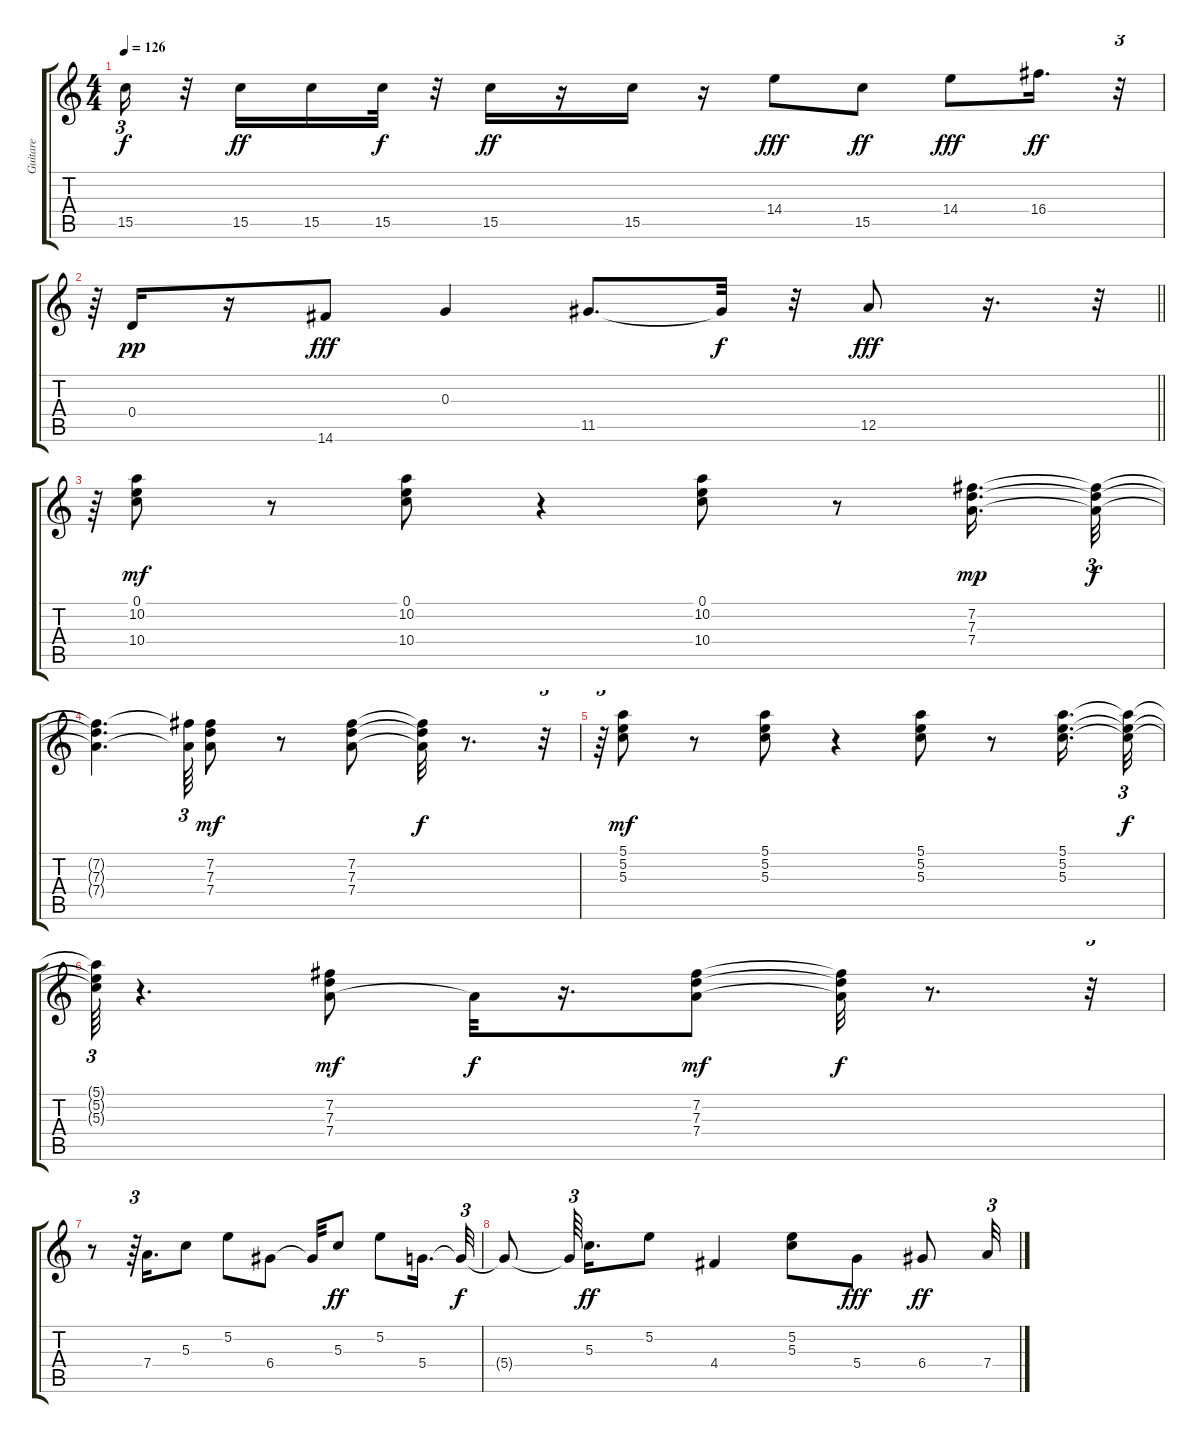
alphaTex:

\track ("Guitare" "Guitare") {instrument electricguitarjazz}
\staff {score tabs}
\tuning (E4 B3 G3 D3 A2 E2) {hide}
\ts (4 4)
\tempo 126
\clef g2
\ks c
15.5{t}.16{tu (3 2) dy f} r.32 15.5.16{dy ff} 15.5.16 15.5.32{dy f} r.32 15.5.16{dy ff} r.16 15.5.16 r.16 14.4.8{dy fff} 15.5.8{dy ff} 14.4.8{dy fff} 16.4.16{d dy ff} r.32{tu (3 2)} |
\barLineRight lightlight
r.64{tu (3 2)} 0.4.16{dy pp} r.16 14.6.8{dy fff} 0.3.4 11.5.8{d} 11.5{t}.32{dy f} r.32 12.5.8{dy fff} r.16{d} r.32{tu (3 2)} |
r.64{tu (3 2)} (0.1 10.2 10.4).8{dy mf} r.8 (0.1 10.2 10.4).8 r.4 (0.1 10.2 10.4).8 r.8 (7.2 7.3 7.4).16{d dy mp} (7.2{t} 7.3{t} 7.4{t}).32{tu (3 2) dy f} |
(7.2{t} 7.3{t} 7.4{t}).4{d} (7.2{t} 7.4{t}).64{tu (3 2)} (7.2 7.3 7.4).8{dy mf} r.8 (7.2 7.3 7.4).8 (7.2{t} 7.3{t} 7.4{t}).32{dy f} r.8{d} r.32{tu (3 2)} |
r.64{tu (3 2)} (5.1 5.2 5.3).8{dy mf} r.8 (5.1 5.2 5.3).8 r.4 (5.1 5.2 5.3).8 r.8 (5.1 5.2 5.3).16{d} (5.1{t} 5.2{t} 5.3{t}).32{tu (3 2) dy f} |
(5.1{t} 5.2{t} 5.3{t}).64{tu (3 2)} r.4{d} (7.2 7.3 7.4).8{dy mf} 7.4{t}.32{dy f} r.16{d} (7.2 7.3 7.4).8{dy mf} (7.2{t} 7.3{t} 7.4{t}).32{dy f} r.8{d} r.32{tu (3 2)} |
r.8 r.64{tu (3 2)} 7.4.16{d} 5.3.8 5.2.8 6.4.8 6.4{t}.32 5.3.8{dy ff} 5.2.8 5.4.16{d} 5.4{t}.32{tu (3 2) dy f} |
5.4{t}.8 5.4{t}.64{tu (3 2) beam splitsecondary} 5.3.16{d dy ff} 5.2.8 4.4.4 (5.2 5.3).8 5.4.8{dy fff} 6.4.8{dy ff} 7.4.32{tu (3 2)}
